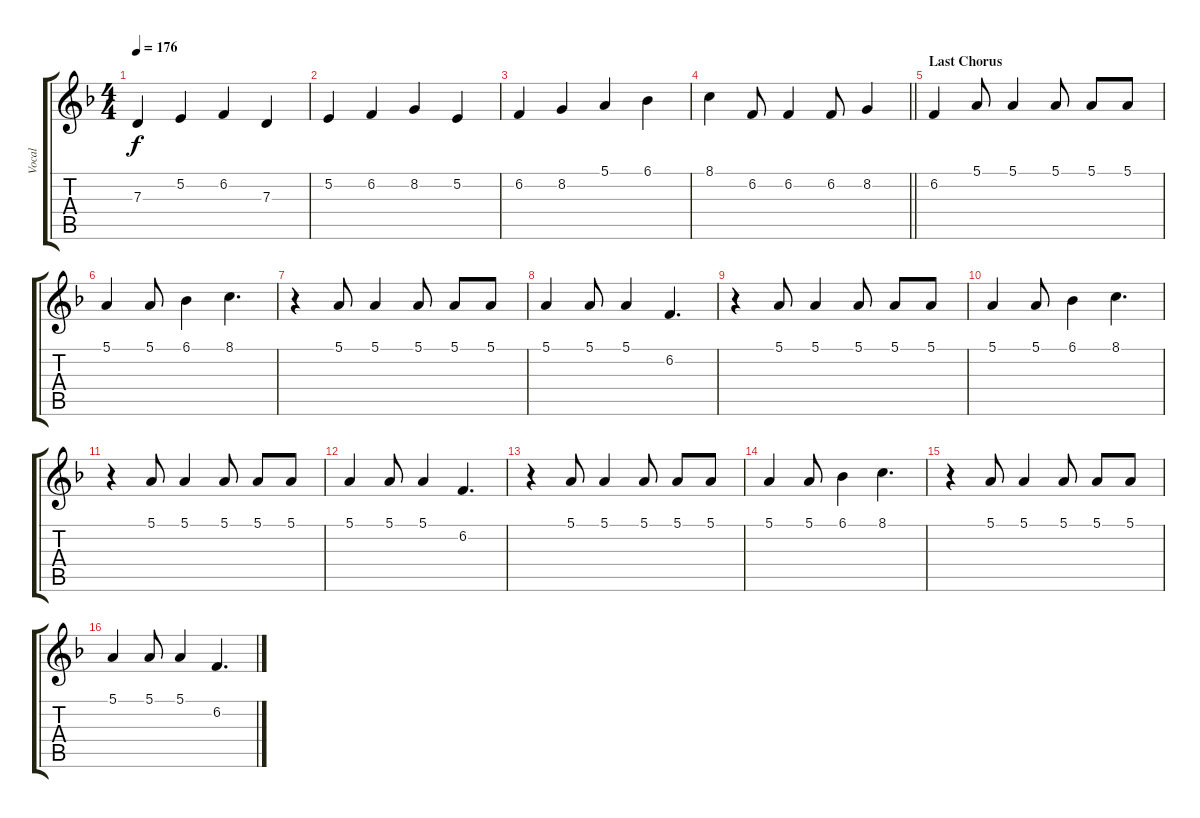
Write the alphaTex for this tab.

\track ("Vocal" "Vocal") {instrument violin}
\staff {score tabs}
\tuning (E4 B3 G3 D3 A2 E2) {hide}
\ts (4 4)
\tempo 176
\clef g2
\ks f
7.3.4{dy f} 5.2.4 6.2.4 7.3.4 |
5.2.4 6.2.4 8.2.4 5.2.4 |
6.2.4 8.2.4 5.1.4 6.1.4 |
\barLineRight lightlight
8.1.4 6.2.8 6.2.4 6.2.8 8.2.4 |
\section ("" "Last Chorus")
6.2.4 5.1.8 5.1.4 5.1.8 5.1.8 5.1.8 |
5.1.4 5.1.8 6.1.4 8.1.4{d} |
r.4 5.1.8 5.1.4 5.1.8 5.1.8 5.1.8 |
5.1.4 5.1.8 5.1.4 6.2.4{d} |
r.4 5.1.8 5.1.4 5.1.8 5.1.8 5.1.8 |
5.1.4 5.1.8 6.1.4 8.1.4{d} |
r.4 5.1.8 5.1.4 5.1.8 5.1.8 5.1.8 |
5.1.4 5.1.8 5.1.4 6.2.4{d} |
r.4 5.1.8 5.1.4 5.1.8 5.1.8 5.1.8 |
5.1.4 5.1.8 6.1.4 8.1.4{d} |
r.4 5.1.8 5.1.4 5.1.8 5.1.8 5.1.8 |
5.1.4 5.1.8 5.1.4 6.2.4{d}
